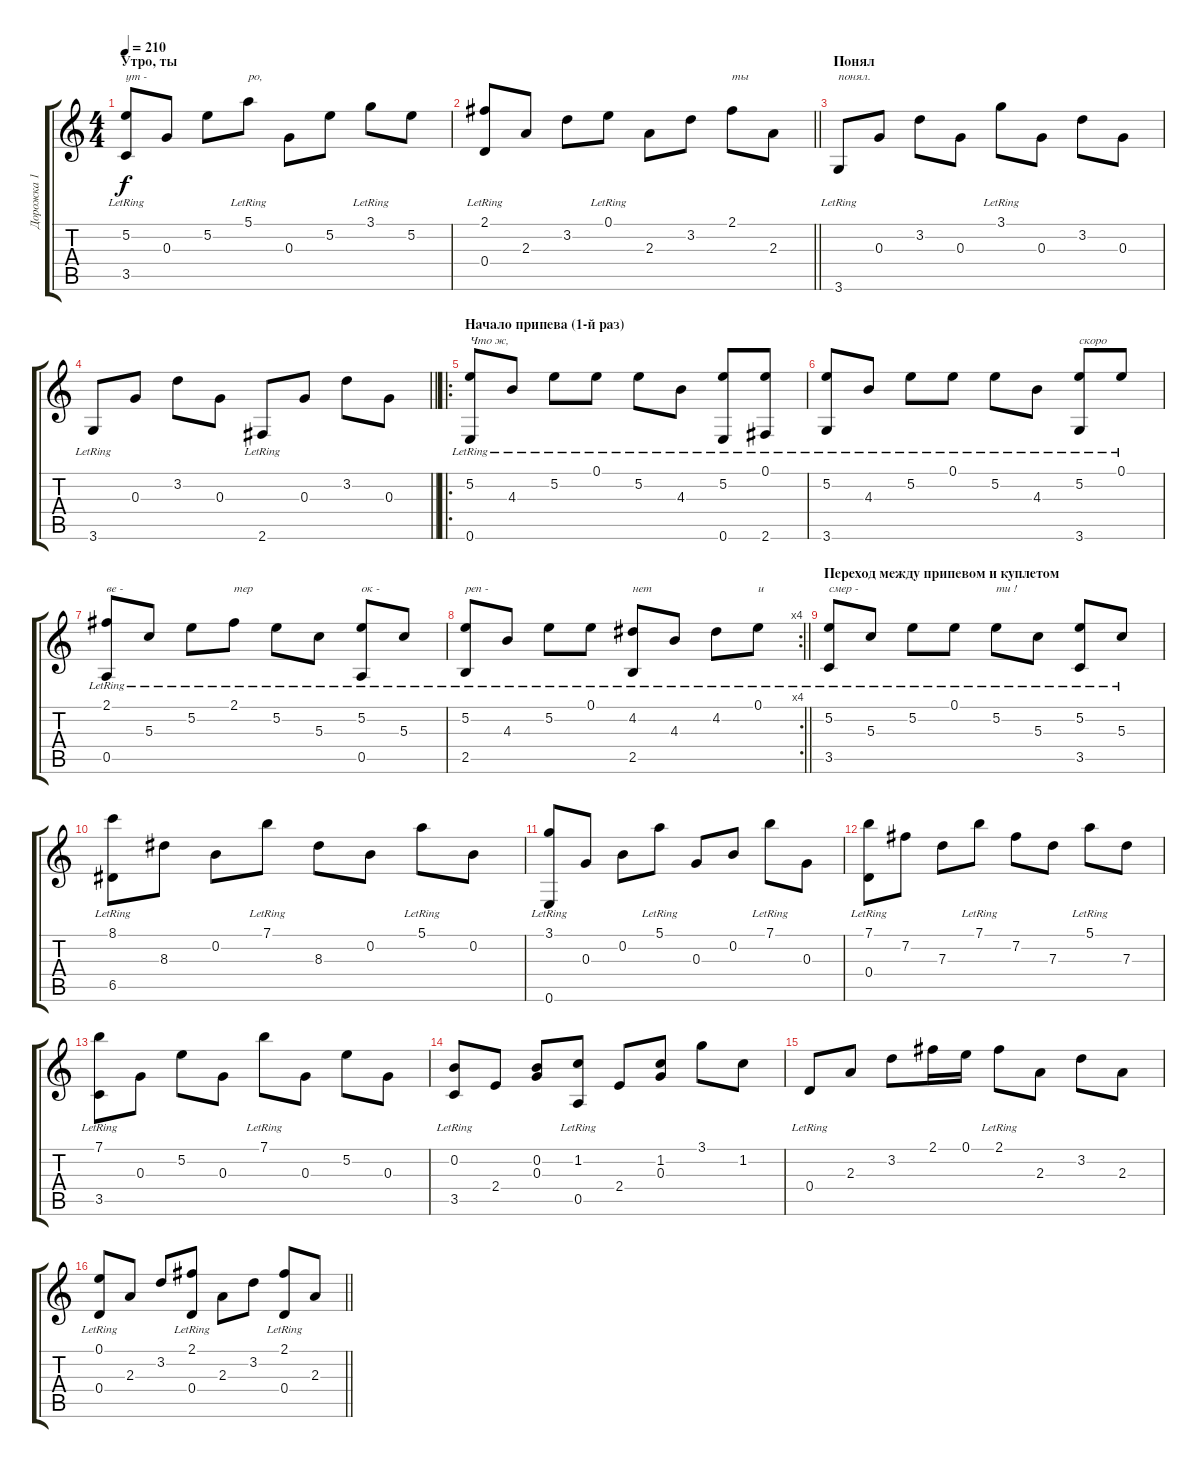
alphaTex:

\track ("Дорожка 1" "Дорожка 1") {instrument acousticguitarsteel}
\staff {score tabs}
\tuning (E4 B3 G3 D3 A2 E2) {hide}
\ts (4 4)
\section ("" "Утро, ты")
\tempo 210
\clef g2
\ks c
(5.2{lr} 3.5{lr}).8{txt "ут -" dy f} 0.3.8 5.2.8 5.1{lr}.8{txt "ро,"} 0.3.8 5.2.8 3.1{lr}.8 5.2.8 |
\barLineRight lightlight
(2.1{lr} 0.4{lr}).8 2.3.8 3.2.8 0.1{lr}.8 2.3.8 3.2.8 2.1.8{txt "ты"} 2.3.8 |
\section ("" "Понял")
3.6{lr}.8{txt "понял."} 0.3.8 3.2.8 0.3.8 3.1{lr}.8 0.3.8 3.2.8 0.3.8 |
\barLineRight lightlight
3.6{lr}.8 0.3.8 3.2.8 0.3.8 2.6{lr}.8 0.3.8 3.2.8 0.3.8 |
\ro
\section ("" "Начало припева (1-й раз)")
(5.2{lr} 0.6{lr}).8{txt "Что ж,"} 4.3{lr}.8 5.2{lr}.8 0.1{lr}.8 5.2{lr}.8 4.3{lr}.8 (5.2{lr} 0.6).8 (0.1{lr} 2.6).8 |
(5.2{lr} 3.6{lr}).8 4.3{lr}.8 5.2{lr}.8 0.1{lr}.8 5.2{lr}.8 4.3{lr}.8 (5.2{lr} 3.6).8{txt "скоро"} 0.1{lr}.8 |
(2.1{lr} 0.5{lr}).8{txt "ве -"} 5.3{lr}.8 5.2{lr}.8 2.1{lr}.8{txt "тер"} 5.2{lr}.8 5.3{lr}.8 (5.2{lr} 0.5).8{txt "ок -"} 5.3{lr}.8 |
\rc 4
\barLineRight lightlight
(5.2 2.5{lr}).8{txt "реп -"} 4.3{lr}.8 5.2{lr}.8 0.1{lr}.8 (4.2 2.5{lr}).8{txt "нет"} 4.3{lr}.8 4.2{lr}.8 0.1{lr}.8{txt "и"} |
\section ("" "Переход между припевом и куплетом")
(5.2 3.5{lr}).8{txt "смер -"} 5.3{lr}.8 5.2{lr}.8 0.1{lr}.8 5.2{lr}.8{txt "ти !"} 5.3{lr}.8 (5.2{lr} 3.5).8 5.3{lr}.8 |
(8.1{lr} 6.5{lr}).8 8.3.8 0.2.8 7.1{lr}.8 8.3.8 0.2.8 5.1{lr}.8 0.2.8 |
(3.1{lr} 0.6{lr}).8 0.3.8 0.2.8 5.1{lr}.8 0.3.8 0.2.8 7.1{lr}.8 0.3.8 |
(7.1{lr} 0.4{lr}).8 7.2.8 7.3.8 7.1{lr}.8 7.2.8 7.3.8 5.1{lr}.8 7.3.8 |
(7.1{lr} 3.5{lr}).8 0.3.8 5.2.8 0.3.8 7.1{lr}.8 0.3.8 5.2.8 0.3.8 |
(0.2{lr} 3.5{lr}).8 2.4.8 (0.2 0.3).8 (1.2{lr} 0.5{lr}).8 2.4.8 (1.2 0.3).8 3.1.8 1.2.8 |
0.4{lr}.8 2.3.8 3.2.8 2.1.16 0.1.16 2.1{lr}.8 2.3.8 3.2.8 2.3.8 |
\barLineRight lightlight
(0.1{lr} 0.4{lr}).8 2.3.8 3.2.8 (2.1{lr} 0.4{lr}).8 2.3.8 3.2.8 (2.1{lr} 0.4{lr}).8 2.3.8
